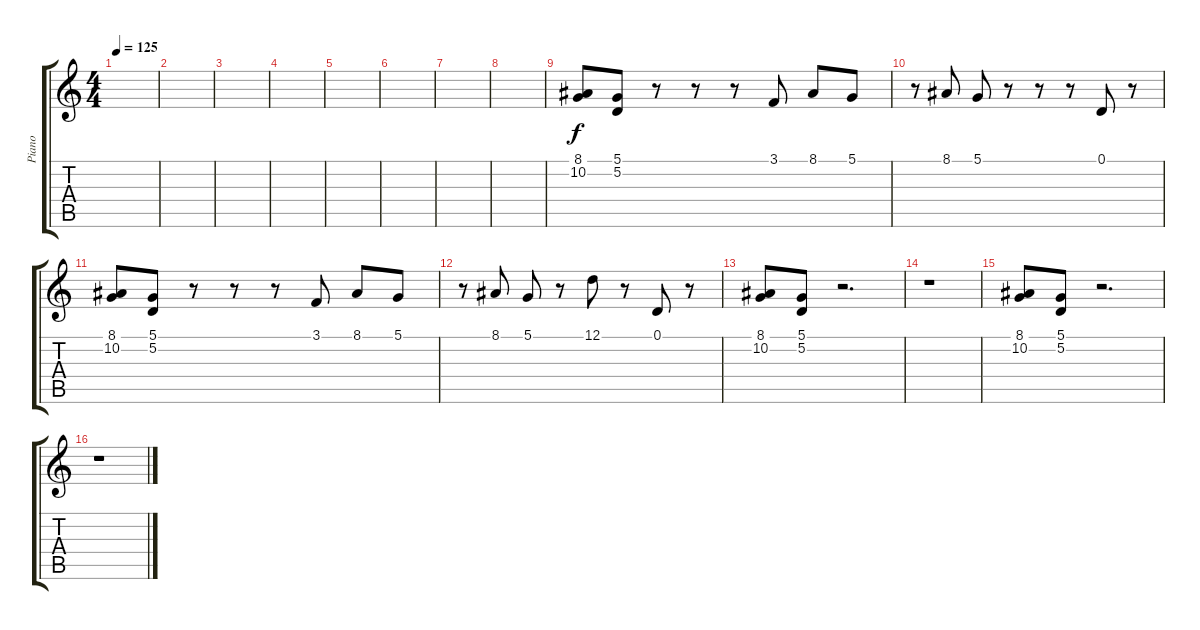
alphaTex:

\track ("Piano" "Piano") {instrument acousticgrandpiano}
\staff {score tabs}
\tuning (D4 A3 F3 C3 G2 C2) {hide}
\ts (4 4)
\tempo 125
\clef g2
\ks c
|
|
|
|
|
|
|
|
(8.1 10.2).8 (5.1 5.2).8 r.8 r.8 r.8 3.1.8 8.1.8 5.1.8 |
r.8 8.1.8 5.1.8 r.8 r.8 r.8 0.1.8 r.8 |
(8.1 10.2).8 (5.1 5.2).8 r.8 r.8 r.8 3.1.8 8.1.8 5.1.8 |
r.8 8.1.8 5.1.8 r.8 12.1.8 r.8 0.1.8 r.8 |
(8.1 10.2).8 (5.1 5.2).8 r.2{d} |
r.1 |
(8.1 10.2).8 (5.1 5.2).8 r.2{d} |
r.1
